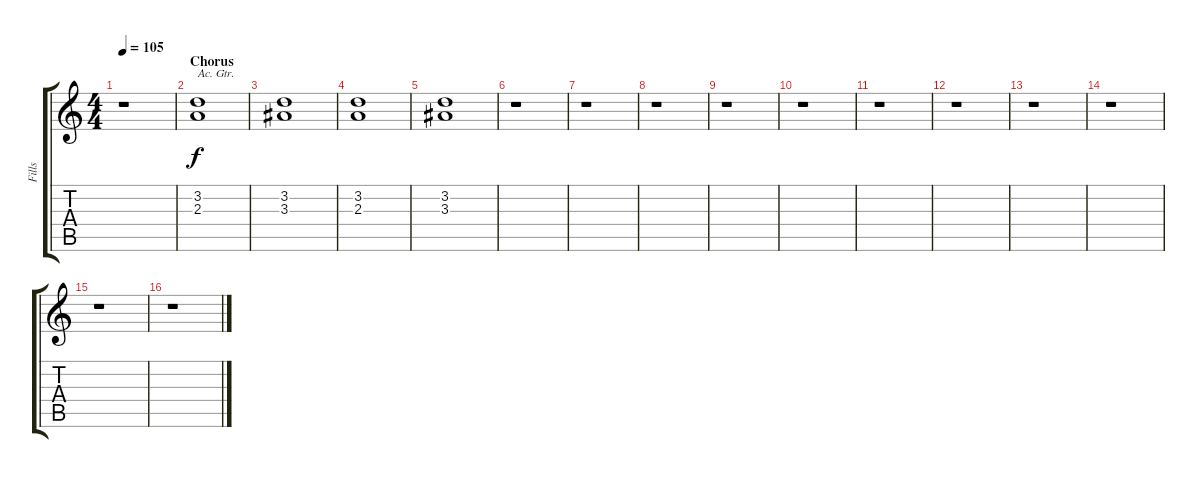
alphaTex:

\track ("Fills" "Fills") {instrument acousticguitarsteel}
\staff {score tabs}
\tuning (E4 B3 G3 D3 A2 E2) {hide}
\ts (4 4)
\tempo 105
\clef g2
\ks c
r.1{dy f} |
\section ("" "Chorus")
(3.2 2.3).1{txt "Ac. Gtr." instrument acousticguitarsteel} |
(3.2 3.3).1 |
(3.2 2.3).1 |
(3.2 3.3).1 |
r.1 |
r.1 |
r.1 |
r.1 |
r.1 |
r.1 |
r.1 |
r.1 |
r.1 |
r.1 |
r.1
